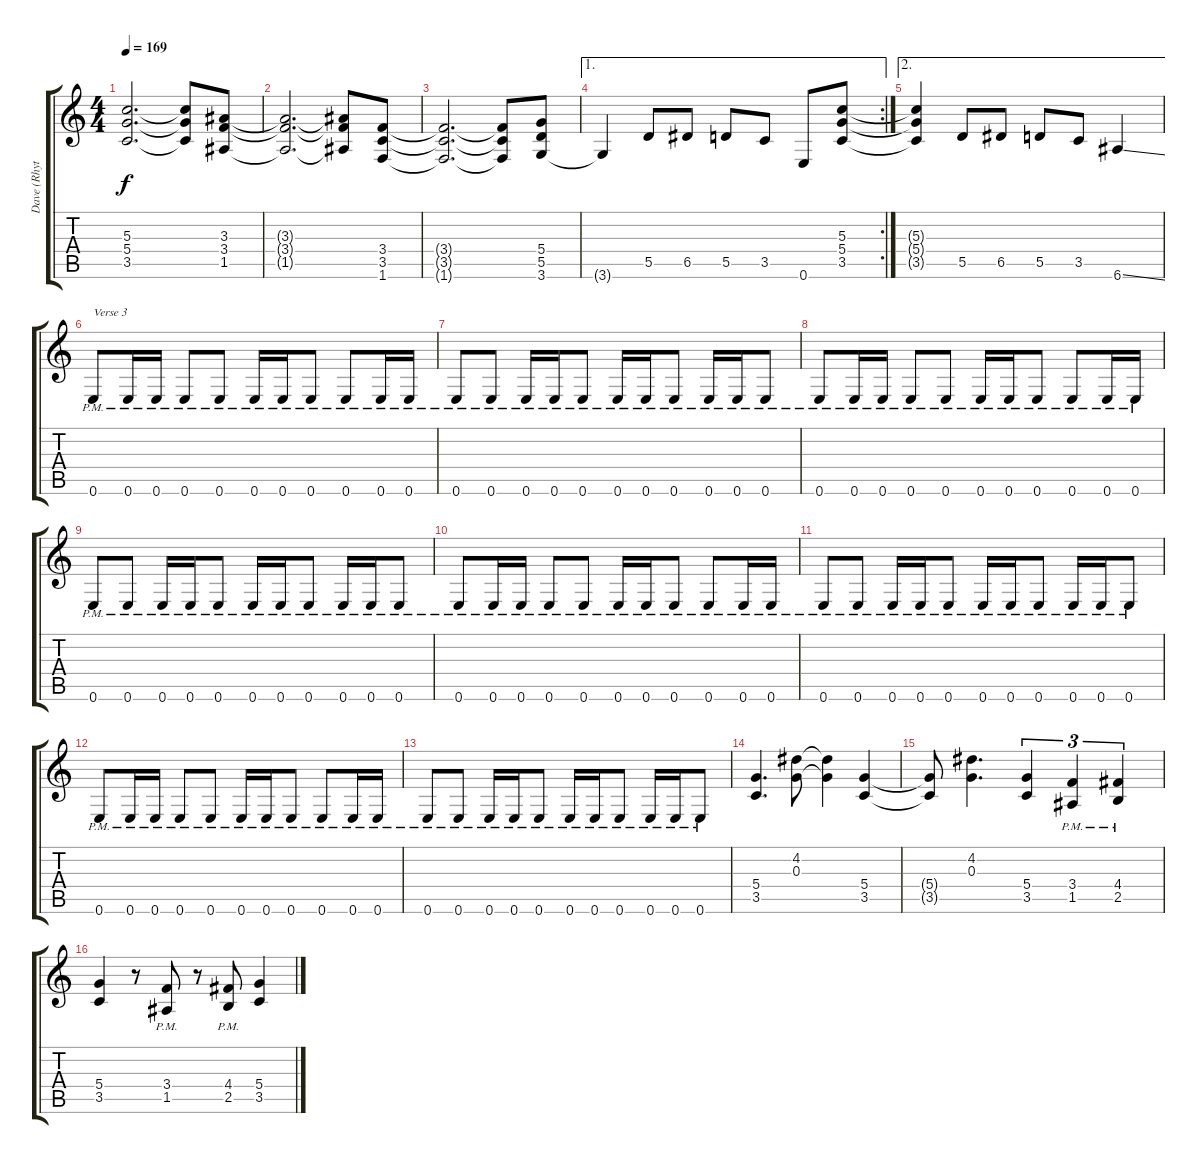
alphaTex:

\track ("Dave (Rhythm)" "Dave (Rhyt") {instrument distortionguitar}
\staff {score tabs}
\tuning (E4 B3 G3 D3 A2 E2) {hide}
\ts (4 4)
\tempo 169
\clef g2
\ks c
(5.3{t} 5.4{t} 3.5{t}).2{d dy f} (5.3{t} 5.4{t} 3.5{t}).8 (3.3 3.4 1.5).8 |
(3.3{t} 3.4{t} 1.5{t}).2{d} (3.3{t} 3.4{t} 1.5{t}).8 (3.4 3.5 1.6).8 |
(3.4{t} 3.5{t} 1.6{t}).2{d} (3.4{t} 3.5{t} 1.6{t}).8 (5.4 5.5 3.6).8 |
\ae 1
\rc 2
3.6{t}.4 5.5.8 6.5.8 5.5.8 3.5.8 0.6.8 (5.3 5.4 3.5).8 |
\ae 2
(5.3{t} 5.4{t} 3.5{t}).4 5.5.8 6.5.8 5.5.8 3.5.8 6.6{ss}.4 |
0.6{pm}.8{txt "Verse 3"} 0.6{pm}.16 0.6{pm}.16 0.6{pm}.8 0.6{pm}.8 0.6{pm}.16 0.6{pm}.16 0.6{pm}.8 0.6{pm}.8 0.6{pm}.16 0.6{pm}.16 |
0.6{pm}.8 0.6{pm}.8 0.6{pm}.16 0.6{pm}.16 0.6{pm}.8 0.6{pm}.16 0.6{pm}.16 0.6{pm}.8 0.6{pm}.16 0.6{pm}.16 0.6{pm}.8 |
0.6{pm}.8 0.6{pm}.16 0.6{pm}.16 0.6{pm}.8 0.6{pm}.8 0.6{pm}.16 0.6{pm}.16 0.6{pm}.8 0.6{pm}.8 0.6{pm}.16 0.6{pm}.16 |
0.6{pm}.8 0.6{pm}.8 0.6{pm}.16 0.6{pm}.16 0.6{pm}.8 0.6{pm}.16 0.6{pm}.16 0.6{pm}.8 0.6{pm}.16 0.6{pm}.16 0.6{pm}.8 |
0.6{pm}.8 0.6{pm}.16 0.6{pm}.16 0.6{pm}.8 0.6{pm}.8 0.6{pm}.16 0.6{pm}.16 0.6{pm}.8 0.6{pm}.8 0.6{pm}.16 0.6{pm}.16 |
0.6{pm}.8 0.6{pm}.8 0.6{pm}.16 0.6{pm}.16 0.6{pm}.8 0.6{pm}.16 0.6{pm}.16 0.6{pm}.8 0.6{pm}.16 0.6{pm}.16 0.6{pm}.8 |
0.6{pm}.8 0.6{pm}.16 0.6{pm}.16 0.6{pm}.8 0.6{pm}.8 0.6{pm}.16 0.6{pm}.16 0.6{pm}.8 0.6{pm}.8 0.6{pm}.16 0.6{pm}.16 |
0.6{pm}.8 0.6{pm}.8 0.6{pm}.16 0.6{pm}.16 0.6{pm}.8 0.6{pm}.16 0.6{pm}.16 0.6{pm}.8 0.6{pm}.16 0.6{pm}.16 0.6{pm}.8 |
(5.4 3.5).4{d} (4.2 0.3).8 (4.2{t} 0.3{t}).4 (5.4 3.5).4 |
(5.4{t} 3.5{t}).8 (4.2 0.3).4{d} (5.4 3.5).4{tu (3 2)} (3.4{pm} 1.5{pm}).4{tu (3 2)} (4.4{pm} 2.5{pm}).4{tu (3 2)} |
(5.4 3.5).4 r.8 (3.4{pm} 1.5{pm}).8 r.8 (4.4{pm} 2.5{pm}).8 (5.4 3.5).4
